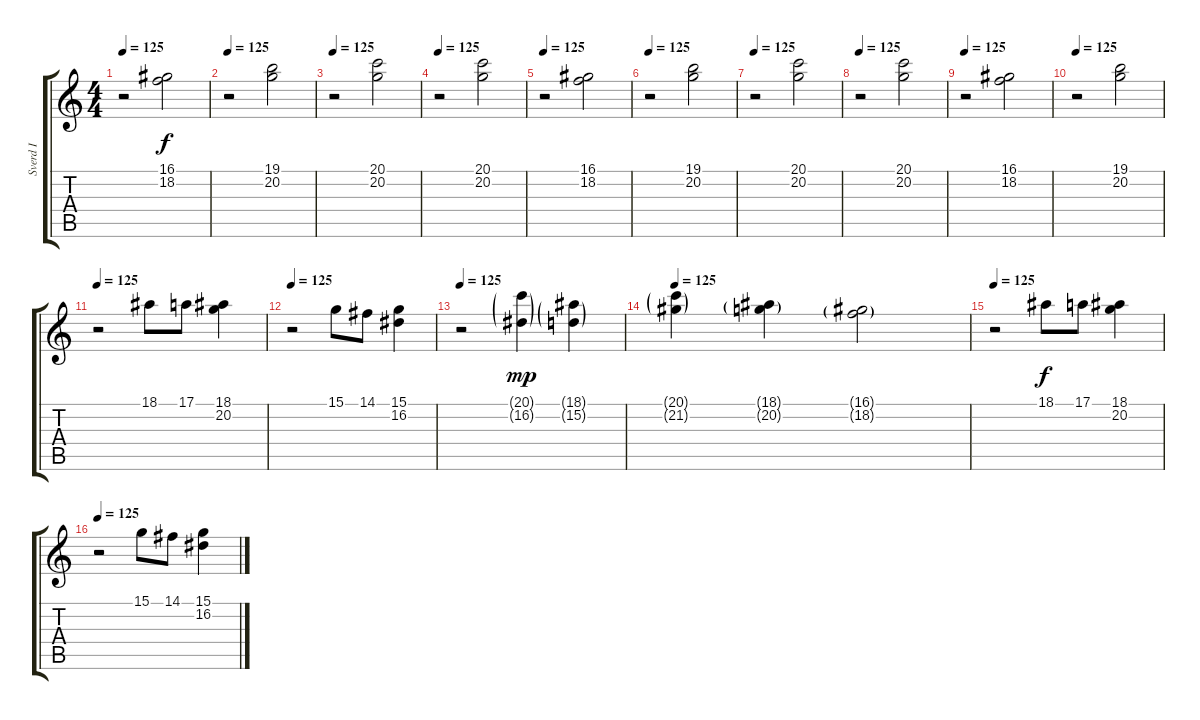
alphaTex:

\track ("Sverd I" "Sverd I") {instrument stringensemble1}
\staff {score tabs}
\tuning (E4 B3 G3 D3 A2 E2) {hide}
\ts (4 4)
\tempo 125
\clef g2
\ks c
r.2{dy f volume 14 instrument stringensemble1} (16.1 18.2).2 |
\tempo 125
r.2{volume 14 instrument stringensemble1} (19.1 20.2).2 |
\tempo 125
r.2{volume 14 instrument stringensemble1} (20.1 20.2).2 |
\tempo 125
r.2{volume 14 instrument stringensemble1} (20.1 20.2).2 |
\tempo 125
r.2{volume 14 instrument stringensemble1} (16.1 18.2).2 |
\tempo 125
r.2{volume 14 instrument stringensemble1} (19.1 20.2).2 |
\tempo 125
r.2{volume 14 instrument stringensemble1} (20.1 20.2).2 |
\tempo 125
r.2{volume 14 instrument stringensemble1} (20.1 20.2).2 |
\tempo 125
r.2{volume 14 instrument stringensemble1} (16.1 18.2).2 |
\tempo 125
r.2{volume 14 instrument stringensemble1} (19.1 20.2).2 |
\tempo 125
r.2{volume 11 instrument stringensemble1} 18.1.8 17.1.8 (18.1 20.2).4 |
\tempo 125
r.2 15.1.8 14.1.8 (15.1 16.2).4 |
\tempo 125
r.2 (20.1{g} 16.2{g}).4{dy mp} (18.1{g} 15.2{g}).4 |
\tempo 125
(20.1{g} 21.2{g}).4 (18.1{g} 20.2{g}).4 (16.1{g} 18.2{g}).2 |
\tempo 125
r.2{volume 11 instrument stringensemble1} 18.1.8{dy f} 17.1.8 (18.1 20.2).4 |
\tempo 125
r.2 15.1.8 14.1.8 (15.1 16.2).4
